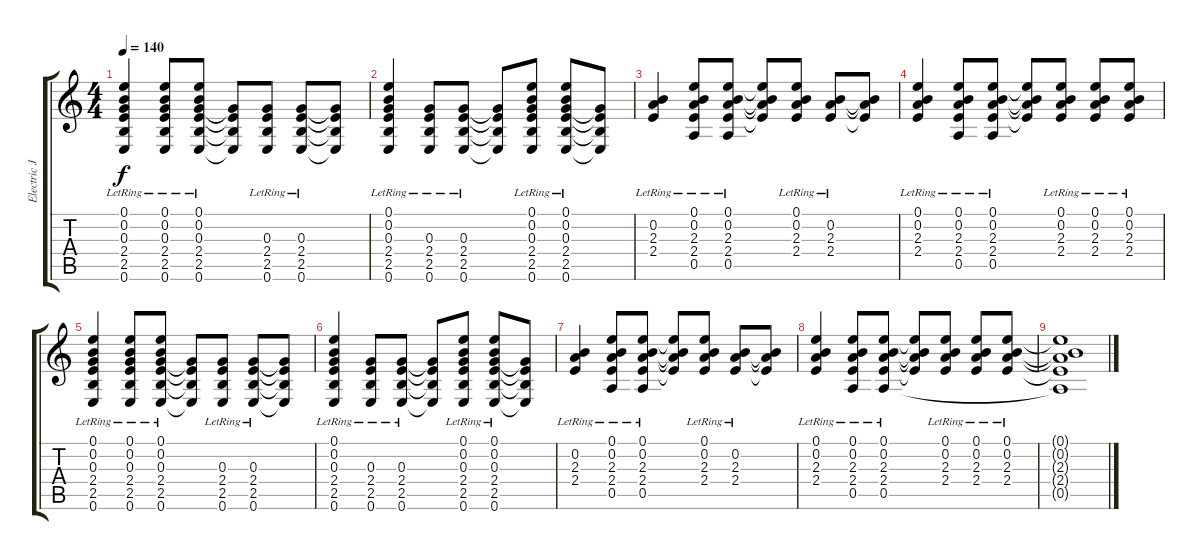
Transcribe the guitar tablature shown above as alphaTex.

\track ("Electric Jazz Guitar" "Electric J") {instrument electricguitarjazz}
\staff {score tabs}
\tuning (E4 B3 G3 D3 A2 E2) {hide}
\ts (4 4)
\tempo 140
\clef g2
\ks c
(0.1{lr} 0.2{lr} 0.3{lr} 2.4{lr} 2.5{lr} 0.6{lr}).4{dy f} (0.1{lr} 0.2{lr} 0.3{lr} 2.4{lr} 2.5{lr} 0.6{lr}).8 (0.1{lr} 0.2{lr} 0.3{lr} 2.4{lr} 2.5{lr} 0.6{lr}).8 (0.3{t} 2.4{t} 2.5{t} 0.6{t}).8 (0.3{lr} 2.4{lr} 2.5{lr} 0.6{lr}).8 (0.3{lr} 2.4{lr} 2.5{lr} 0.6{lr}).8 (0.3{t} 2.4{t} 2.5{t} 0.6{t}).8 |
(0.1{lr} 0.2{lr} 0.3{lr} 2.4{lr} 2.5{lr} 0.6{lr}).4 (0.3{lr} 2.4{lr} 2.5{lr} 0.6{lr}).8 (0.3{lr} 2.4{lr} 2.5{lr} 0.6{lr}).8 (0.3{t} 2.4{t} 2.5{t} 0.6{t}).8 (0.1{lr} 0.2{lr} 0.3{lr} 2.4{lr} 2.5{lr} 0.6{lr}).8 (0.1{lr} 0.2{lr} 0.3{lr} 2.4{lr} 2.5{lr} 0.6{lr}).8 (0.3{t} 2.4{t} 2.5{t} 0.6{t}).8 |
(0.2 2.3{lr} 2.4{lr}).4 (0.1{lr} 0.2{lr} 2.3{lr} 2.4{lr} 0.5{lr}).8 (0.1{lr} 0.2{lr} 2.3{lr} 2.4{lr} 0.5{lr}).8 (0.1{t} 0.2{t} 2.3{t} 2.4{t}).8 (0.1{lr} 0.2{lr} 2.3{lr} 2.4{lr}).8 (0.2{lr} 2.3{lr} 2.4{lr}).8 (0.2{t} 2.3{t} 2.4{t}).8 |
(0.1{lr} 0.2{lr} 2.3{lr} 2.4{lr}).4 (0.1{lr} 0.2{lr} 2.3{lr} 2.4{lr} 0.5{lr}).8 (0.1{lr} 0.2{lr} 2.3{lr} 2.4{lr} 0.5{lr}).8 (0.1{t} 0.2{t} 2.3{t} 2.4{t}).8 (0.1{lr} 0.2{lr} 2.3{lr} 2.4{lr}).8 (0.1{lr} 0.2{lr} 2.3{lr} 2.4{lr}).8 (0.1{lr} 0.2{lr} 2.3{lr} 2.4{lr}).8 |
(0.1{lr} 0.2{lr} 0.3{lr} 2.4{lr} 2.5{lr} 0.6{lr}).4 (0.1{lr} 0.2{lr} 0.3{lr} 2.4{lr} 2.5{lr} 0.6{lr}).8 (0.1{lr} 0.2{lr} 0.3{lr} 2.4{lr} 2.5{lr} 0.6{lr}).8 (0.3{t} 2.4{t} 2.5{t} 0.6{t}).8 (0.3{lr} 2.4{lr} 2.5{lr} 0.6{lr}).8 (0.3{lr} 2.4{lr} 2.5{lr} 0.6{lr}).8 (0.3{t} 2.4{t} 2.5{t} 0.6{t}).8 |
(0.1{lr} 0.2{lr} 0.3{lr} 2.4{lr} 2.5{lr} 0.6{lr}).4 (0.3{lr} 2.4{lr} 2.5{lr} 0.6{lr}).8 (0.3{lr} 2.4{lr} 2.5{lr} 0.6{lr}).8 (0.3{t} 2.4{t} 2.5{t} 0.6{t}).8 (0.1{lr} 0.2{lr} 0.3{lr} 2.4{lr} 2.5{lr} 0.6{lr}).8 (0.1{lr} 0.2{lr} 0.3{lr} 2.4{lr} 2.5{lr} 0.6{lr}).8 (0.3{t} 2.4{t} 2.5{t} 0.6{t}).8 |
(0.2 2.3{lr} 2.4{lr}).4 (0.1{lr} 0.2{lr} 2.3{lr} 2.4{lr} 0.5{lr}).8 (0.1{lr} 0.2{lr} 2.3{lr} 2.4{lr} 0.5{lr}).8 (0.1{t} 0.2{t} 2.3{t} 2.4{t}).8 (0.1{lr} 0.2{lr} 2.3{lr} 2.4{lr}).8 (0.2{lr} 2.3{lr} 2.4{lr}).8 (0.2{t} 2.3{t} 2.4{t}).8 |
(0.1{lr} 0.2{lr} 2.3{lr} 2.4{lr}).4 (0.1{lr} 0.2{lr} 2.3{lr} 2.4{lr} 0.5{lr}).8 (0.1{lr} 0.2{lr} 2.3{lr} 2.4{lr} 0.5{lr}).8 (0.1{t} 0.2{t} 2.3{t} 2.4{t}).8 (0.1{lr} 0.2{lr} 2.3{lr} 2.4{lr}).8 (0.1{lr} 0.2{lr} 2.3{lr} 2.4{lr}).8 (0.1{lr} 0.2{lr} 2.3{lr} 2.4{lr}).8 |
(0.1{t} 0.2{t} 2.3{t} 2.4{t} 0.5{t}).1
